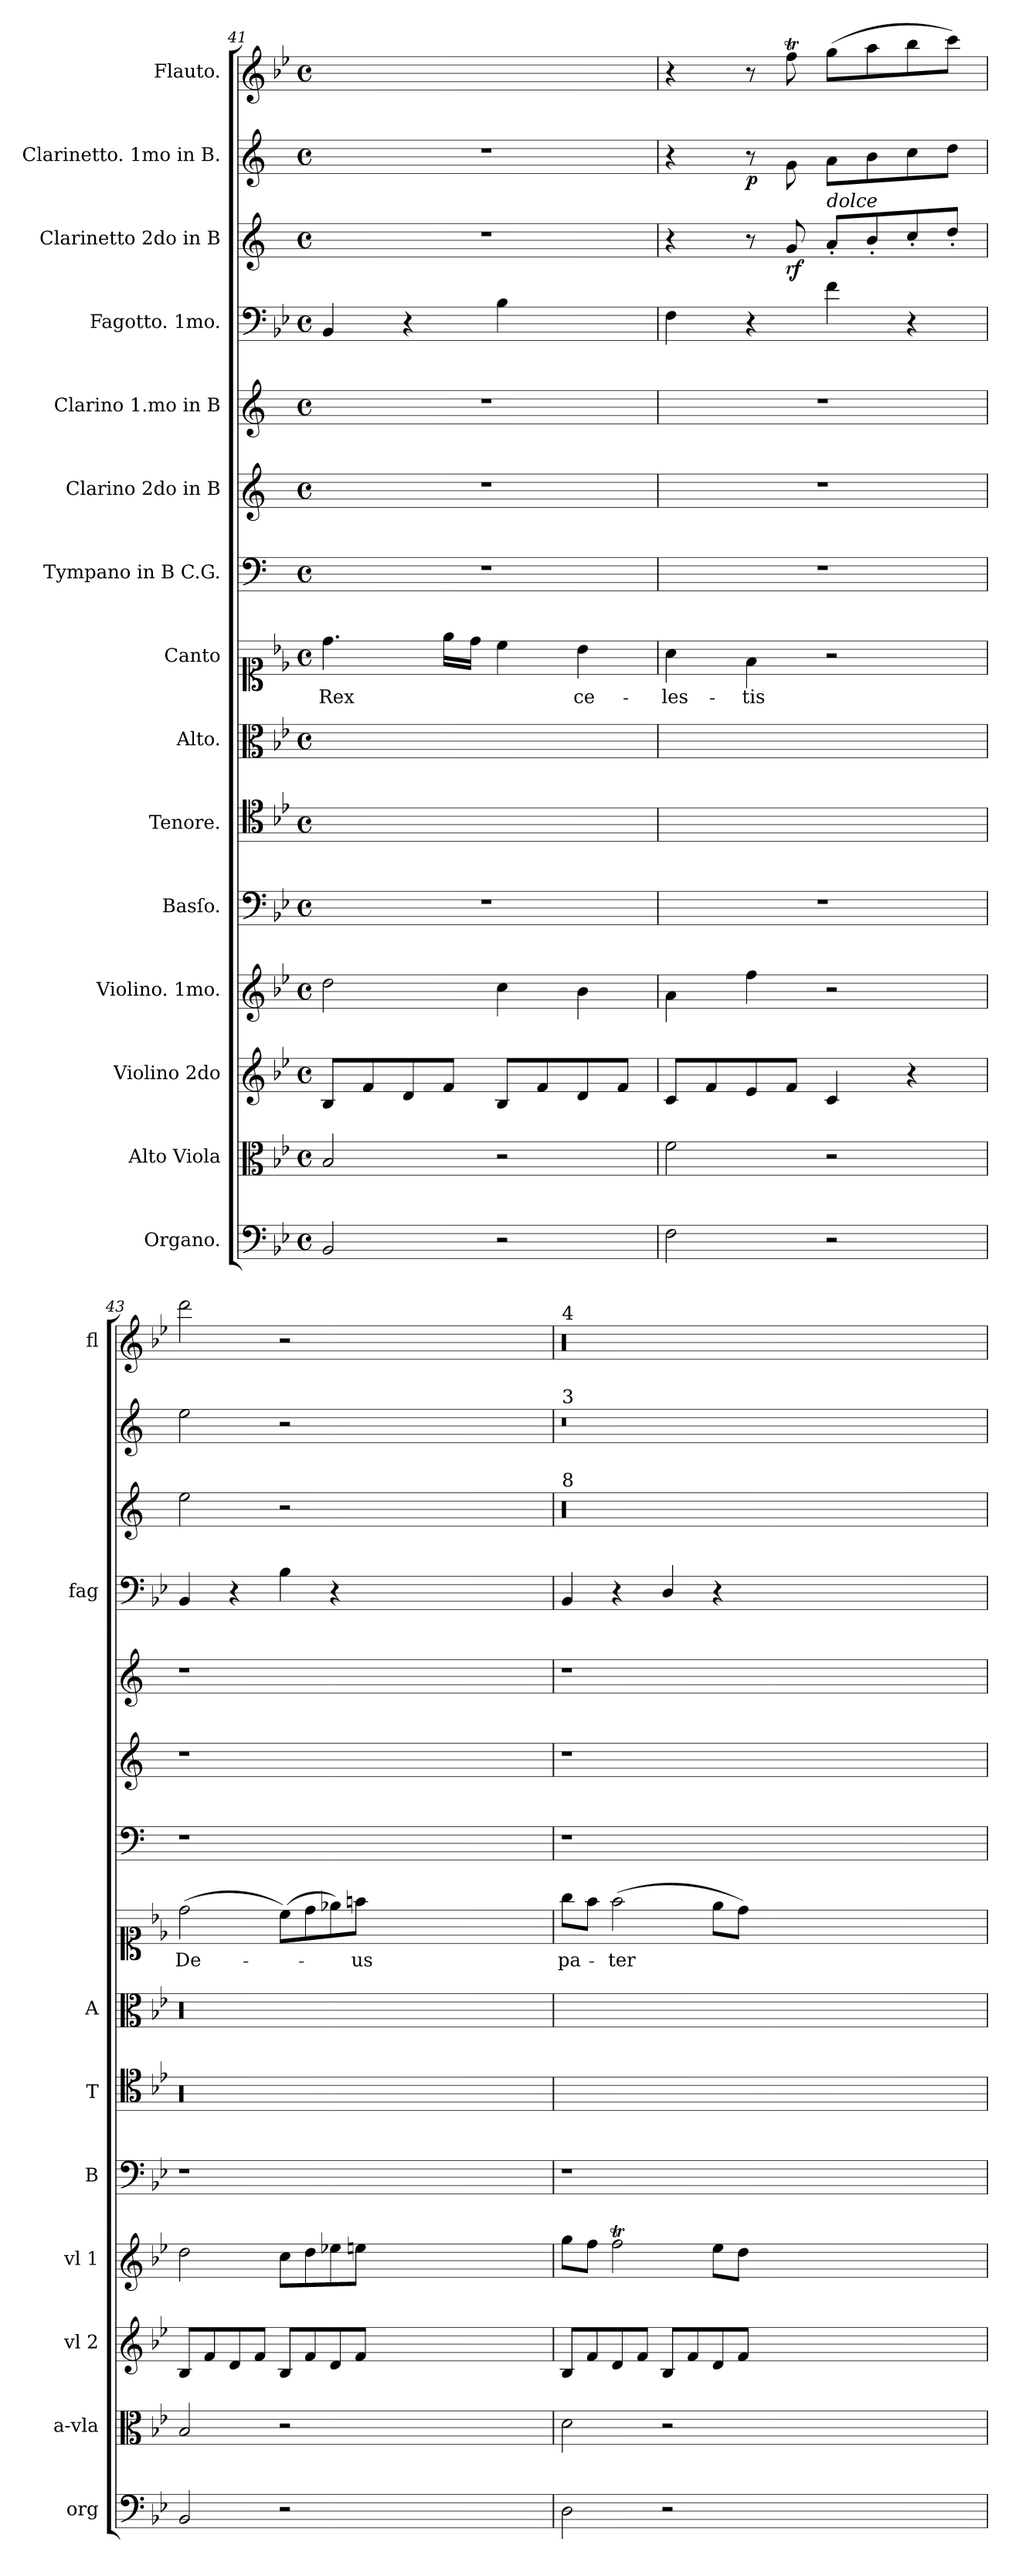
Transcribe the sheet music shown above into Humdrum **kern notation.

**kern	**kern	**kern	**kern	**kern	**kern	**kern	**kern	**text	**kern	**kern	**kern	**kern	**kern	**dynam	**kern	**dynam	**kern
*part15	*part14	*part13	*part12	*part11	*part10	*part9	*part8	*part8	*part7	*part6	*part5	*part4	*part3	*part3	*part2	*part2	*part1
*staff15	*staff14	*staff13	*staff12	*staff11	*staff10	*staff9	*staff8	*staff8	*staff7	*staff6	*staff5	*staff4	*staff3	*staff3	*staff2	*staff2	*staff1
*I"Organo.	*I"Alto Viola	*I"Violino 2do	*I"Violino. 1mo.	*I"Basſo.	*I"Tenore.	*I"Alto.	*I"Canto	*	*I"Tympano in B C.G.	*I"Clarino 2do in B	*I"Clarino 1.mo in B	*I"Fagotto. 1mo.	*I"Clarinetto 2do in B	*	*I"Clarinetto. 1mo in B.	*	*I"Flauto.
*I'org	*I'a-vla	*I'vl 2	*I'vl 1	*I'B	*I'T	*I'A	*	*	*	*	*	*I'fag	*	*	*	*	*I'fl
*clefF4	*clefC3	*clefG2	*clefG2	*clefF4	*clefC4	*clefC3	*clefC1	*	*clefF4	*clefG2	*clefG2	*clefF4	*clefG2	*	*clefG2	*	*clefG2
*	*	*	*	*	*	*	*	*	*ITrd1c2	*ITrd1c2	*ITrd1c2	*	*ITrd1c2	*	*ITrd1c2	*	*
*k[b-e-]	*k[b-e-]	*k[b-e-]	*k[b-e-]	*k[b-e-]	*k[b-e-]	*k[b-e-]	*k[b-e-]	*	*k[b-e-]	*k[b-e-]	*k[b-e-]	*k[b-e-]	*k[b-e-]	*	*k[b-e-]	*	*k[b-e-]
*B-:	*B-:	*B-:	*B-:	*B-:	*B-:	*B-:	*B-:	*	*B-:	*B-:	*B-:	*B-:	*B-:	*	*B-:	*	*B-:
*M4/4	*M4/4	*M4/4	*M4/4	*M4/4	*M4/4	*M4/4	*M4/4	*	*M4/4	*M4/4	*M4/4	*M4/4	*M4/4	*	*M4/4	*	*M4/4
*met(c)	*met(c)	*met(c)	*met(c)	*met(c)	*met(c)	*met(c)	*met(c)	*	*met(c)	*met(c)	*met(c)	*met(c)	*met(c)	*	*met(c)	*	*met(c)
=41	=41	=41	=41	=41	=41	=41	=41	=41	=41	=41	=41	=41	=41	=41	=41	=41	=41
2BB-/	2B-/	8B-/L	2dd\	1r	1ryy	1ryy	4.dd\	Rex	1r	1r	1r	4BB-/	1r	.	1r	.	1ryy
.	.	8f/	.	.	.	.	.	.	.	.	.	.	.	.	.	.	.
.	.	8d/	.	.	.	.	.	.	.	.	.	4r	.	.	.	.	.
.	.	8f/J	.	.	.	.	16ee-\LL	.	.	.	.	.	.	.	.	.	.
.	.	.	.	.	.	.	16dd\JJ	.	.	.	.	.	.	.	.	.	.
2r	2r	8B-/L	4cc\	.	.	.	4cc\	.	.	.	.	4B-\	.	.	.	.	.
.	.	8f/	.	.	.	.	.	.	.	.	.	.	.	.	.	.	.
.	.	8d/	4b-\	.	.	.	4b-\	ce-	.	.	.	4ryy	.	.	.	.	.
.	.	8f/J	.	.	.	.	.	.	.	.	.	.	.	.	.	.	.
=42	=42	=42	=42	=42	=42	=42	=42	=42	=42	=42	=42	=42	=42	=42	=42	=42	=42
2F\	2f\	8c/L	4a\	1r	1ryy	1ryy	4a\	-les-	1r	1r	1r	4F\	4r	.	4r	.	4r
.	.	8f/	.	.	.	.	.	.	.	.	.	.	.	.	.	.	.
.	.	8e-/	4ff\	.	.	.	4f\	-tis	.	.	.	4r	8r	.	8r	p	8r
.	.	8f/J	.	.	.	.	.	.	.	.	.	.	8f/	rf	8f\	.	8ffT\
!	!	!	!	!	!	!	!	!	!	!	!	!	!LO:TX:a:i:t=dolce	!	!	!	!
2r	2r	4c/	2r	.	.	.	2r	.	.	.	.	4f\	8g'/L	.	8g\L	.	(8gg\L
.	.	.	.	.	.	.	.	.	.	.	.	.	8a'/	.	8a\	.	8aa\
.	.	4r	.	.	.	.	.	.	.	.	.	4r	8b-'/	.	8b-\	.	8bb-\
.	.	.	.	.	.	.	.	.	.	.	.	.	8cc'/J	.	8cc\J	.	8ccc\J)
=43	=43	=43	=43	=43	=43	=43	=43	=43	=43	=43	=43	=43	=43	=43	=43	=43	=43
2BB-/	2B-/	8B-/L	2dd\	1r	00r	00r	(2dd\	De-	1r	1r	1r	4BB-/	2dd\	.	2dd\	.	2ddd\
.	.	8f/	.	.	.	.	.	.	.	.	.	.	.	.	.	.	.
.	.	8d/	.	.	.	.	.	.	.	.	.	4r	.	.	.	.	.
.	.	8f/J	.	.	.	.	.	.	.	.	.	.	.	.	.	.	.
2r	2r	8B-/L	8cc\L	.	.	.	(8cc\L)	.	.	.	.	4B-\	2r	.	2r	.	2r
.	.	8f/	8dd\	.	.	.	8dd\	.	.	.	.	.	.	.	.	.	.
.	.	8d/	8ee-X\	.	.	.	8ee-X\)	.	.	.	.	4r	.	.	.	.	.
.	.	8f/J	8een\J	.	.	.	8ffn\J	-us	.	.	.	.	.	.	.	.	.
0.ryy	0.ryy	0.ryy	0.ryy	0.ryy	.	.	0.ryy	.	0.ryy	0.ryy	0.ryy	0.ryy	0.ryy	.	0.ryy	.	0.ryy
=44	=44	=44	=44	=44	=44	=44	=44	=44	=44	=44	=44	=44	=44	=44	=44	=44	=44
!	!	!	!	!	!	!	!	!	!	!	!	!	!	!	!	!	!LO:TX:a:t=4
!	!	!	!	!	!	!	!	!	!	!	!	!	!	!	!LO:TX:a:t=3	!	!
!	!	!	!	!	!	!	!	!	!	!	!	!	!LO:TX:a:t=8	!	!	!	!
2D\	2d\	8B-/L	8gg\L	1r	00ryy	00ryy	8gg\L	pa-	1r	1r	1r	4BB-/	00r	.	0r	.	00r
.	.	8f/	8ff\J	.	.	.	8ff\J	.	.	.	.	.	.	.	.	.	.
.	.	8d/	2ffT\	.	.	.	(2ff\	-ter	.	.	.	4r	.	.	.	.	.
.	.	8f/J	.	.	.	.	.	.	.	.	.	.	.	.	.	.	.
2r	2r	8B-/L	.	.	.	.	.	.	.	.	.	4D/	.	.	.	.	.
.	.	8f/	.	.	.	.	.	.	.	.	.	.	.	.	.	.	.
.	.	8d/	8ee-\L	.	.	.	8ee-\L	.	.	.	.	4r	.	.	.	.	.
.	.	8f/J	8dd\J	.	.	.	8dd\J)	.	.	.	.	.	.	.	.	.	.
0.ryy	0.ryy	0.ryy	0.ryy	0.ryy	.	.	0.ryy	.	0.ryy	0.ryy	0.ryy	0.ryy	.	.	.	.	.
.	.	.	.	.	.	.	.	.	.	.	.	.	.	.	0ryy	.	.
=	=	=	=	=	=	=	=	=	=	=	=	=	=	=	=	=	=
*-	*-	*-	*-	*-	*-	*-	*-	*-	*-	*-	*-	*-	*-	*-	*-	*-	*-
